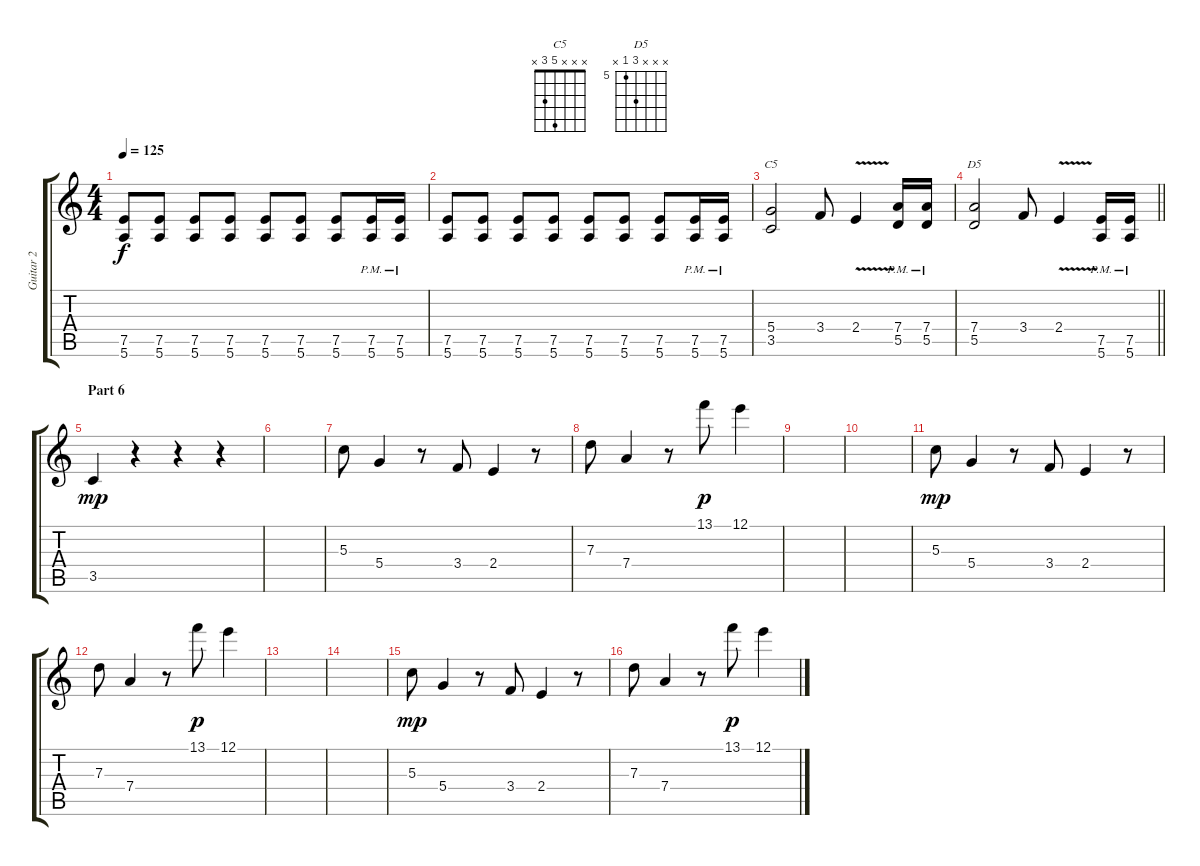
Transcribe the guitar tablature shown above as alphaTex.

\track ("Guitar 2" "Guitar 2") {instrument distortionguitar}
\staff {score tabs}
\tuning (E4 B3 G3 D3 A2 E2) {hide}
\chord ("C5" x x x 5 3 x)
\chord ("D5" x x x 7 5 x) {firstfret 5}
\ts (4 4)
\tempo 125
\clef g2
\ks c
(7.5 5.6).8{dy f} (7.5 5.6).8 (7.5 5.6).8 (7.5 5.6).8 (7.5 5.6).8 (7.5 5.6).8 (7.5 5.6).8 (7.5{pm} 5.6{pm}).16 (7.5{pm} 5.6{pm}).16 |
(7.5 5.6).8 (7.5 5.6).8 (7.5 5.6).8 (7.5 5.6).8 (7.5 5.6).8 (7.5 5.6).8 (7.5 5.6).8 (7.5{pm} 5.6{pm}).16 (7.5{pm} 5.6{pm}).16 |
(5.4 3.5).2{ch "C5"} 3.4.8 2.4{v}.4 (7.4{pm} 5.5{pm}).16 (7.4{pm} 5.5{pm}).16 |
\barLineRight lightlight
(7.4 5.5).2{ch "D5"} 3.4.8 2.4{v}.4 (7.5{pm} 5.6{pm}).16 (7.5{pm} 5.6{pm}).16 |
\section ("" "Part 6")
3.5.4{dy mp balance 0 instrument electricguitarclean} r.4 r.4 r.4 |
|
5.3.8 5.4.4 r.8 3.4.8 2.4.4 r.8 |
7.3.8 7.4.4 r.8 13.1.8{dy p} 12.1.4 |
|
|
5.3.8{dy mp} 5.4.4 r.8 3.4.8 2.4.4 r.8 |
7.3.8 7.4.4 r.8 13.1.8{dy p} 12.1.4 |
|
|
5.3.8{dy mp} 5.4.4 r.8 3.4.8 2.4.4 r.8 |
7.3.8 7.4.4 r.8 13.1.8{dy p} 12.1.4
